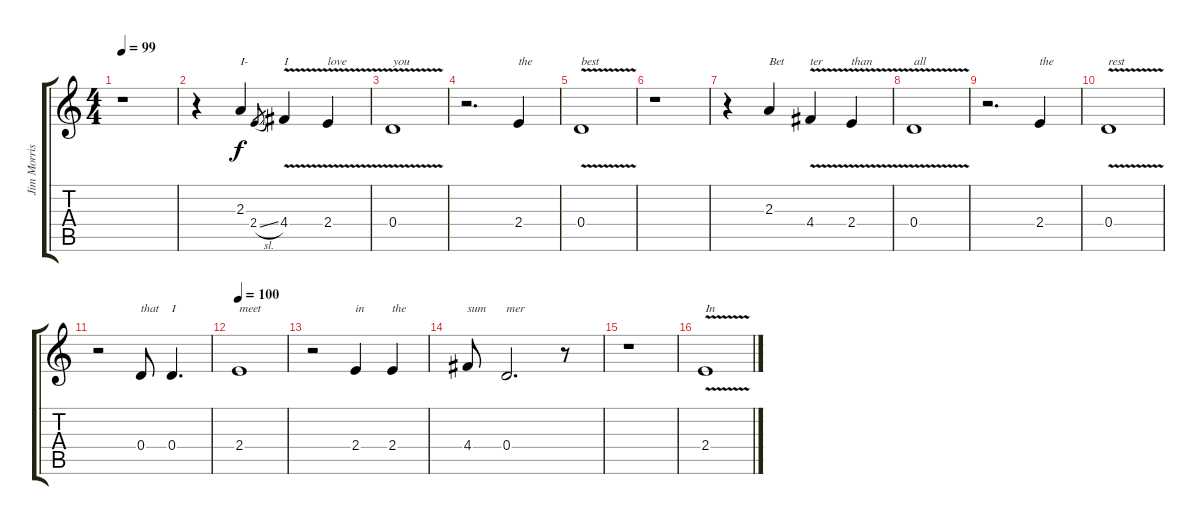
\track ("Jim Morrison - Vocals" "Jim Morris") {instrument electricguitarclean}
\staff {score tabs}
\tuning (E4 B3 G3 D3 A2 E2) {hide}
\ts (4 4)
\tempo 99
\clef g2
\ks c
r.1{dy f} |
r.4 2.3.4{txt "I-"} 2.4{sl}.8{gr} 4.4{v}.4{txt "I"} 2.4{v}.4{txt "love"} |
0.4{v}.1{txt "you"} |
r.2{d} 2.4.4{txt "the"} |
0.4{v}.1{txt "best"} |
r.1 |
r.4 2.3.4{txt "Bet"} 4.4{v}.4{txt "ter"} 2.4{v}.4{txt "than"} |
0.4{v}.1{txt "all"} |
r.2{d} 2.4.4{txt "the"} |
0.4{v}.1{txt "rest"} |
r.2 0.4.8{txt "that"} 0.4.4{d txt "I"} |
\tempo 100
2.4.1{txt "meet"} |
r.2 2.4.4{txt "in"} 2.4.4{txt "the"} |
4.4.8{txt "sum"} 0.4.2{d txt "mer"} r.8 |
r.1 |
2.4{v}.1{txt "In"}
